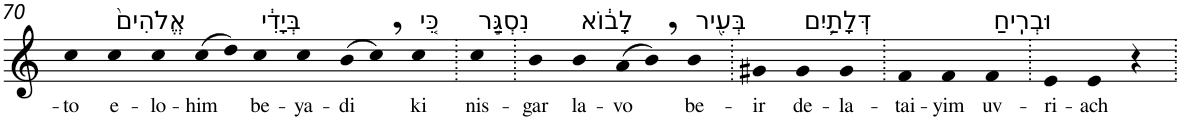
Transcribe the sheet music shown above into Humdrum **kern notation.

**kern	**text
*part1	*part1
*staff1	*staff1
*I"Piano	*
*I'Pno	*
!!LO:PB:g=z
*clefG2	*
*k[]	*
=70	=70
!	!LO:LY:b
4cc	-to
!LO:TX:a:t=אֱלֹהִים֙	!
!	!LO:LY:b
4cc	e-
!	!LO:LY:b
4cc	-lo-
!	!LO:LY:b
(>8cc	-him
8dd)	.
!LO:TX:a:t=בְּיָדִ֔י	!
!	!LO:LY:b
4cc	be-
!	!LO:LY:b
4cc	-ya-
!	!LO:LY:b
(>8b	-di
8cc,)	.
!LO:TX:a:t=כִּ֚י	!
!	!LO:LY:b
4cc	ki
=71.	=71.
!LO:TX:a:t=נִסְגַּ֣ר	!
!	!LO:LY:b
4cc	nis-
=72.	=72.
!	!LO:LY:b
4b	-gar
!LO:TX:a:t=לָב֔וֹא	!
!	!LO:LY:b
4b	la-
!	!LO:LY:b
(>8a	-vo
8b,)	.
!LO:TX:a:t=בְּעִ֖יר	!
!	!LO:LY:b
4b	be-
=73.	=73.
!	!LO:LY:b
4g#X	-ir
!LO:TX:a:t=דְּלָתַ֥יִם	!
!	!LO:LY:b
4g#	de-
!	!LO:LY:b
4g#	-la-
=74.	=74.
!	!LO:LY:b
4f	-tai-
!	!LO:LY:b
4f	-yim
!LO:TX:a:t=וּבְרִֽיחַ	!
!	!LO:LY:b
4f	uv-
=75.	=75.
!	!LO:LY:b
4e	-ri-
!	!LO:LY:b
4e	-ach
4r	.
=.	=.
*-	*-
